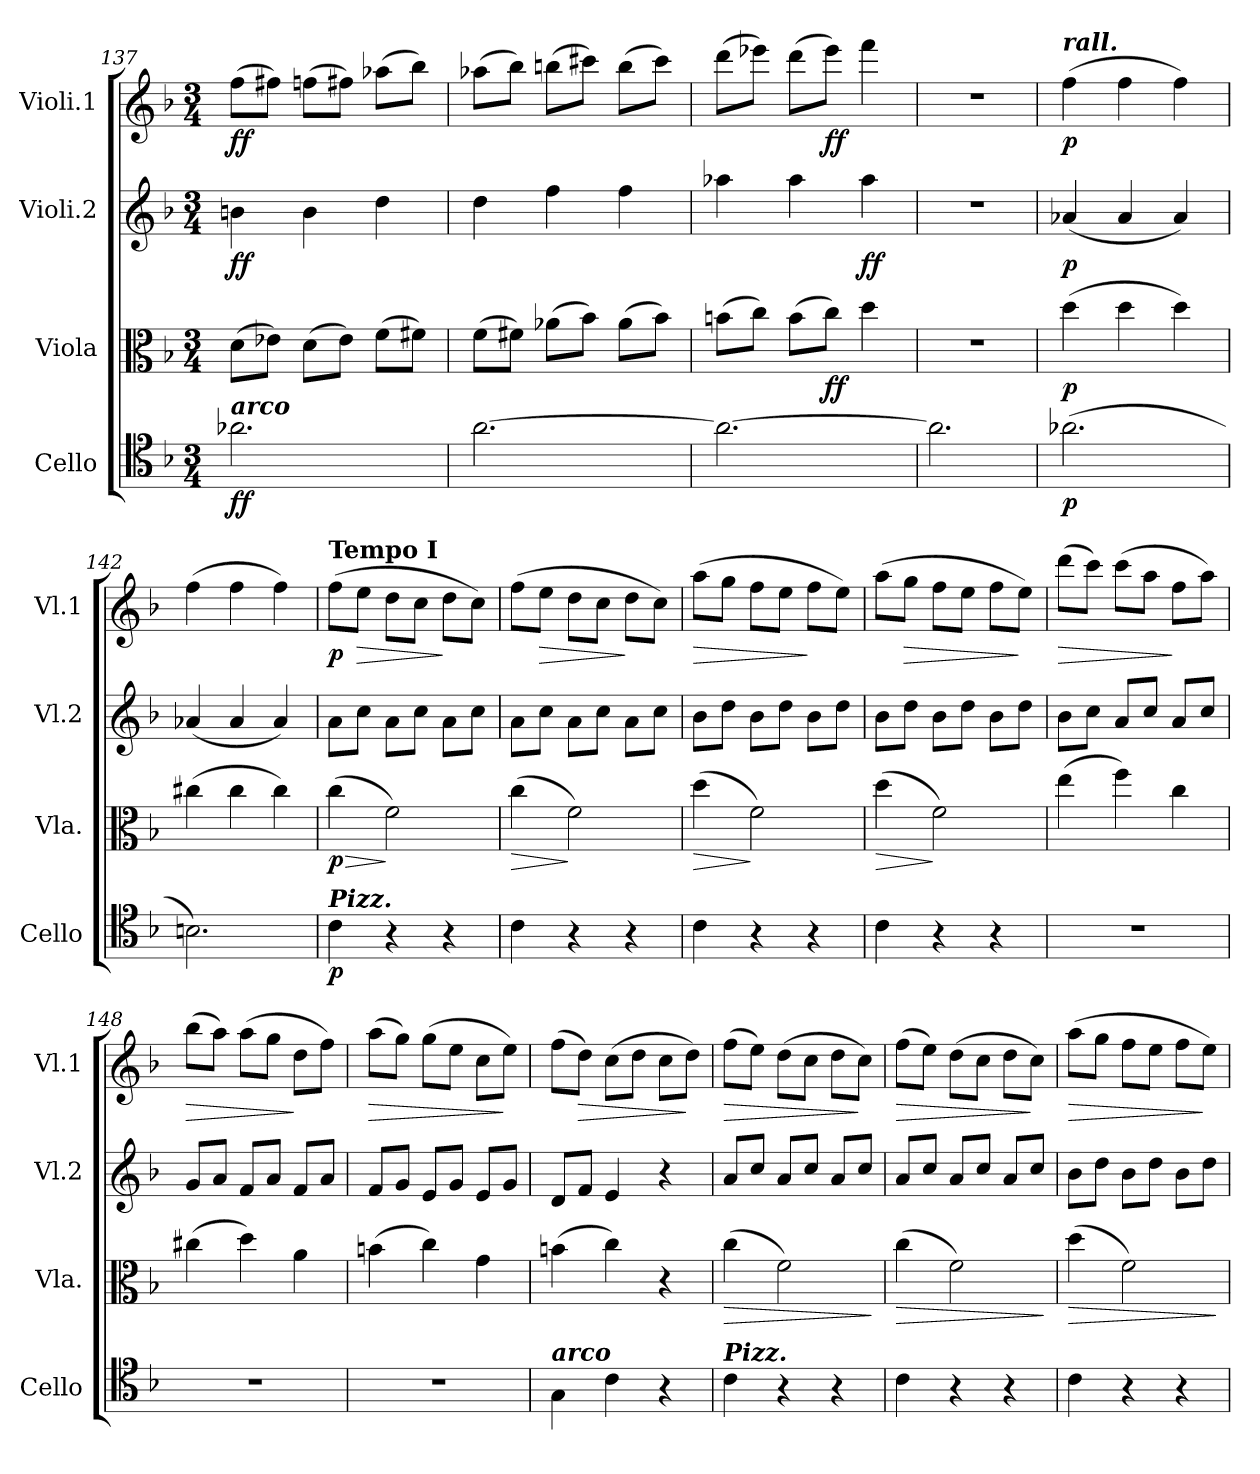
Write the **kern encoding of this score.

**kern	**dynam	**kern	**dynam	**kern	**dynam	**kern	**dynam
*part4	*part4	*part3	*part3	*part2	*part2	*part1	*part1
*staff4	*staff4	*staff3	*staff3	*staff2	*staff2	*staff1	*staff1
*I"Cello	*	*I"Viola	*	*I"Violi.2	*	*I"Violi.1	*
*I'Cello	*	*I'Vla.	*	*I'Vl.2	*	*I'Vl.1	*
*clefC4	*	*clefC3	*	*clefG2	*	*clefG2	*
*k[b-]	*	*k[b-]	*	*k[b-]	*	*k[b-]	*
*M3/4	*	*M3/4	*	*M3/4	*	*M3/4	*
=137	=137	=137	=137	=137	=137	=137	=137
!LO:TX:a:Bi:t=arco	!	!	!	!	!	!	!
!	!LO:DY:b	!	!	!	!LO:DY:b	!	!LO:DY:b
2.a-X\	ff	(8d\L	.	4bn\	ff	(8ff\L	ff
.	.	8e-X\J)	.	.	.	8ff#X\J)	.
.	.	(8d\L	.	4b\	.	(8ffn\L	.
.	.	8e-\J)	.	.	.	8ff#X\J)	.
.	.	(8f\L	.	4dd\	.	(8aa-X\L	.
.	.	8f#X\J)	.	.	.	8bb-\J)	.
!!LO:LB:g=z
=138	=138	=138	=138	=138	=138	=138	=138
[2.a\	.	(8f\L	.	4dd\	.	(8aa-X\L	.
.	.	8f#X\J)	.	.	.	8bb-\J)	.
.	.	(8a-X\L	.	4ff\	.	(8bbn\L	.
.	.	8b-\J)	.	.	.	8ccc#X\J)	.
.	.	(8a-\L	.	4ff\	.	(8bb\L	.
.	.	8b-\J)	.	.	.	8ccc#\J)	.
=139	=139	=139	=139	=139	=139	=139	=139
2.a\_	.	(8bn\L	.	4aa-X\	.	(8ddd\L	.
.	.	8cc\J)	.	.	.	8eee-X\J)	.
.	.	(8b\L	.	4aa-\	.	(8ddd\L	.
!	!	!	!LO:DY:b	!	!	!	!LO:DY:b
.	.	8cc\J)	ff	.	.	8eee-\J)	ff
!	!	!	!	!	!LO:DY:b	!	!
.	.	4dd\	.	4aa-\	ff	4fff\	.
=140	=140	=140	=140	=140	=140	=140	=140
2.a>\]	.	2.r	.	2.r	.	2.r	.
=141	=141	=141	=141	=141	=141	=141	=141
!	!	!	!	!	!	!LO:TX:a:Bi:t=rall.	!
!	!LO:DY:b	!	!LO:DY:b	!	!LO:DY:b	!	!LO:DY:b
(2.a-X\	p	(4dd\	p	(4a-X/	p	(4ff\	p
.	.	4dd\	.	4a-/	.	4ff\	.
.	.	4dd\)	.	4a-/)	.	4ff\)	.
=142	=142	=142	=142	=142	=142	=142	=142
2.Bn\)	.	(4cc#X\	.	(4a-X/	.	(4ff\	.
.	.	4cc#\	.	4a-/	.	4ff\	.
.	.	4cc#\)	.	4a-/)	.	4ff\)	.
!!LO:LB:g=z
=143	=143	=143	=143	=143	=143	=143	=143
!	!	!	!	!	!	!LO:TX:a:B:t=Tempo I	!
!LO:TX:a:Bi:t=Pizz.	!	!	!	!	!	!	!
!	!LO:DY:b	!	!LO:HP:b	!	!	!	!
!	!	!	!LO:DY:n=1:b	!	!	!	!LO:DY:b
4c\	p	(4cc\	> p	8a\L	.	(8ff\L	p
!	!	!	!	!	!	!	!LO:HP:b
.	.	.	.	8cc\J	.	8ee\J	>
4r	.	2f\)	]	8a\L	.	8dd\L	.
.	.	.	.	8cc\J	.	8cc\J	.
4r	.	.	.	8a\L	.	8dd\L	]
.	.	.	.	8cc\J	.	8cc\J)	.
!!LO:PB:g=z
=144	=144	=144	=144	=144	=144	=144	=144
!	!	!	!LO:HP:b	!	!	!	!
4c\	.	(4cc\	>	8a\L	.	(8ff\L	.
!	!	!	!	!	!	!	!LO:HP:b
.	.	.	.	8cc\J	.	8ee\J	>
4r	.	2f\)	]	8a\L	.	8dd\L	.
.	.	.	.	8cc\J	.	8cc\J	.
4r	.	.	.	8a\L	.	8dd\L	]
.	.	.	.	8cc\J	.	8cc\J)	.
=145	=145	=145	=145	=145	=145	=145	=145
!	!	!	!LO:HP:b	!	!	!	!LO:HP:b
4c\	.	(4dd\	>	8b-\L	.	(8aa\L	>
.	.	.	.	8dd\J	.	8gg\J	.
4r	.	2f\)	]	8b-\L	.	8ff\L	.
.	.	.	.	8dd\J	.	8ee\J	.
4r	.	.	.	8b-\L	.	8ff\L	]
.	.	.	.	8dd\J	.	8ee\J)	.
=146	=146	=146	=146	=146	=146	=146	=146
!	!	!	!LO:HP:b	!	!	!	!
4c\	.	(4dd\	>	8b-\L	.	(8aa\L	.
!	!	!	!	!	!	!	!LO:HP:b
.	.	.	.	8dd\J	.	8gg\J	>
4r	.	2f\)	]	8b-\L	.	8ff\L	.
.	.	.	.	8dd\J	.	8ee\J	.
4r	.	.	.	8b-\L	.	8ff\L	.
.	.	.	.	8dd\J	.	8ee\J)	]
=147	=147	=147	=147	=147	=147	=147	=147
!	!	!	!	!	!	!	!LO:HP:b
2.r	.	(4ee\	.	8b-\L	.	(8ddd\L	>
.	.	.	.	8cc\J	.	8ccc\J)	.
.	.	4ff\)	.	8a/L	.	(8ccc\L	.
.	.	.	.	8cc/J	.	8aa\J	.
.	.	4cc\	.	8a/L	.	8ff\L	]
.	.	.	.	8cc/J	.	8aa\J)	.
!!LO:LB:g=z
=148	=148	=148	=148	=148	=148	=148	=148
!	!	!	!	!	!	!	!LO:HP:b
2.r	.	(4cc#X\	.	8g/L	.	(8bb-\L	>
.	.	.	.	8a/J	.	8aa\J)	.
.	.	4dd\)	.	8f/L	.	(8aa\L	.
.	.	.	.	8a/J	.	8gg\J	.
.	.	4a\	.	8f/L	.	8dd\L	]
.	.	.	.	8a/J	.	8ff\J)	.
!!LO:LB:g=z
=149	=149	=149	=149	=149	=149	=149	=149
!	!	!	!	!	!	!	!LO:HP:b
2.r	.	(4bn\	.	8f/L	.	(8aa\L	>
.	.	.	.	8g/J	.	8gg\J)	.
.	.	4cc\)	.	8e/L	.	(8gg\L	.
.	.	.	.	8g/J	.	8ee\J	.
.	.	4g\	.	8e/L	.	8cc\L	.
.	.	.	.	8g/J	.	8ee\J)	]
=150	=150	=150	=150	=150	=150	=150	=150
!LO:TX:a:Bi:t=arco	!	!	!	!	!	!	!
4G\	.	(4bn\	.	8d/L	.	(8ff\L	.
!	!	!	!	!	!	!	!LO:HP:b
.	.	.	.	8f/J	.	8dd\J)	>
4c\	.	4cc\)	.	4e/	.	(8cc\L	.
.	.	.	.	.	.	8dd\J	.
4r	.	4r	.	4r	.	8cc\L	.
.	.	.	.	.	.	8dd\J)	]
=151	=151	=151	=151	=151	=151	=151	=151
!LO:TX:a:Bi:t=Pizz.	!	!	!	!	!	!	!
!	!	!	!LO:HP:b	!	!	!	!LO:HP:b
4c\	.	(4cc\	>	8a/L	.	(8ff\L	>
.	.	.	.	8cc/J	.	8ee\J)	.
4r	.	2f\)	.	8a/L	.	(8dd\L	.
.	.	.	.	8cc/J	.	8cc\J	.
4r	.	.	.	8a/L	.	8dd\L	.
.	.	.	.	8cc/J	.	8cc\J)	]
.	.	.	]	.	.	.	.
=152	=152	=152	=152	=152	=152	=152	=152
!	!	!	!LO:HP:b	!	!	!	!LO:HP:b
4c\	.	(4cc\	>	8a/L	.	(8ff\L	>
.	.	.	.	8cc/J	.	8ee\J)	.
4r	.	2f\)	.	8a/L	.	(8dd\L	.
.	.	.	.	8cc/J	.	8cc\J	.
4r	.	.	.	8a/L	.	8dd\L	.
.	.	.	.	8cc/J	.	8cc\J)	]
.	.	.	]	.	.	.	.
!!LO:PB:g=z
=153	=153	=153	=153	=153	=153	=153	=153
!	!	!	!LO:HP:b	!	!	!	!LO:HP:b
4c\	.	(4dd\	>	8b-\L	.	(8aa\L	>
.	.	.	.	8dd\J	.	8gg\J	.
4r	.	2f\)	.	8b-\L	.	8ff\L	.
.	.	.	.	8dd\J	.	8ee\J	.
4r	.	.	.	8b-\L	.	8ff\L	.
.	.	.	.	8dd\J	.	8ee\J)	]
.	.	.	]	.	.	.	.
=	=	=	=	=	=	=	=
*-	*-	*-	*-	*-	*-	*-	*-
